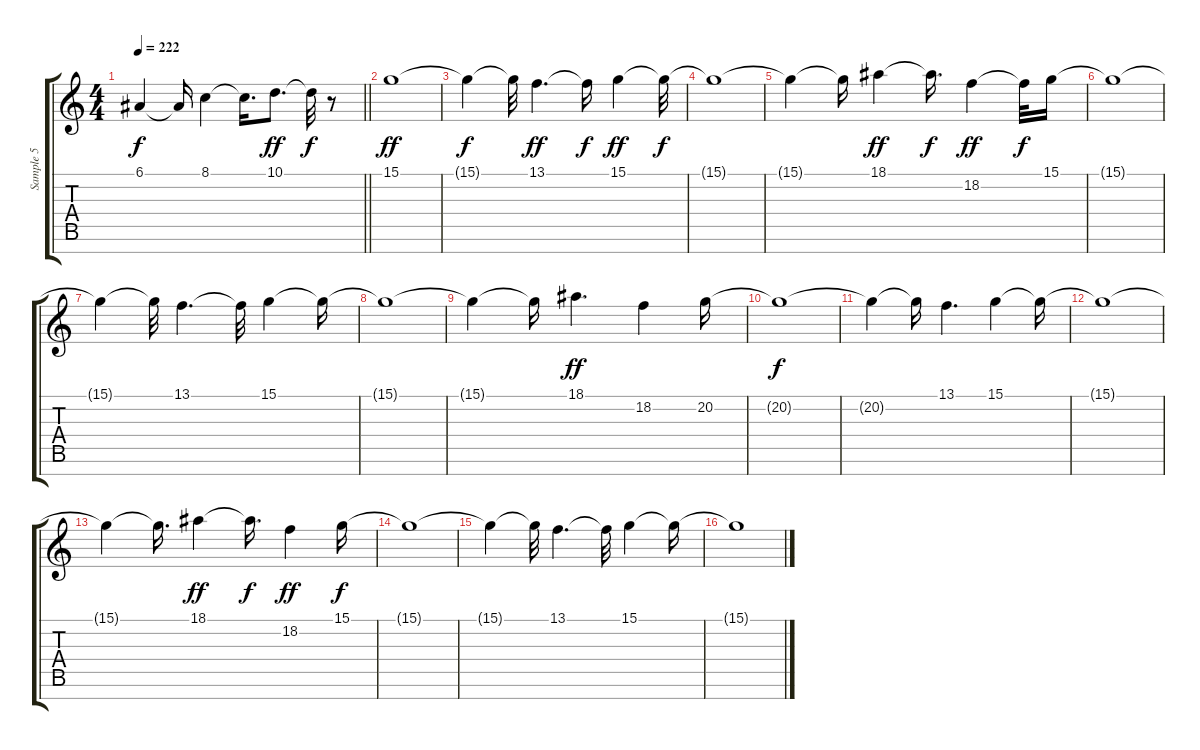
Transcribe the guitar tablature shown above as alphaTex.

\track ("Sample 5" "Sample 5") {instrument stringensemble1}
\staff {score tabs}
\tuning (E4 B3 G3 D3 A2 E2 B1) {hide}
\ts (4 4)
\tempo 222
\clef g2
\barLineRight lightlight
\ks c
6.1{t}.4{dy f} 6.1{t}.16 8.1.4 8.1{t}.16{d} 10.1.8{d dy ff} 10.1{t}.32{dy f} r.8 |
\section ("" " ")
15.1.1{dy ff} |
15.1{t}.4{dy f} 15.1{t}.32 13.1.4{d dy ff} 13.1{t}.16{dy f} 15.1.4{dy ff} 15.1{t}.32{dy f} |
15.1{t}.1 |
15.1{t}.4 15.1{t}.16 18.1.4{dy ff} 18.1{t}.16{d dy f} 18.2.4{dy ff} 18.2{t}.32{dy f} 15.1.16 |
15.1{t}.1 |
15.1{t}.4 15.1{t}.32 13.1.4{d} 13.1{t}.32 15.1.4 15.1{t}.16 |
15.1{t}.1 |
15.1{t}.4 15.1{t}.16 18.1.4{d dy ff} 18.2.4 20.2.16 |
20.2{t}.1{dy f} |
20.2{t}.4 20.2{t}.16 13.1.4{d} 15.1.4 15.1{t}.16 |
15.1{t}.1 |
15.1{t}.4 15.1{t}.16{d} 18.1.4{dy ff} 18.1{t}.16{d dy f} 18.2.4{dy ff} 15.1.16{dy f} |
15.1{t}.1 |
15.1{t}.4 15.1{t}.32 13.1.4{d} 13.1{t}.32 15.1.4 15.1{t}.16 |
15.1{t}.1
